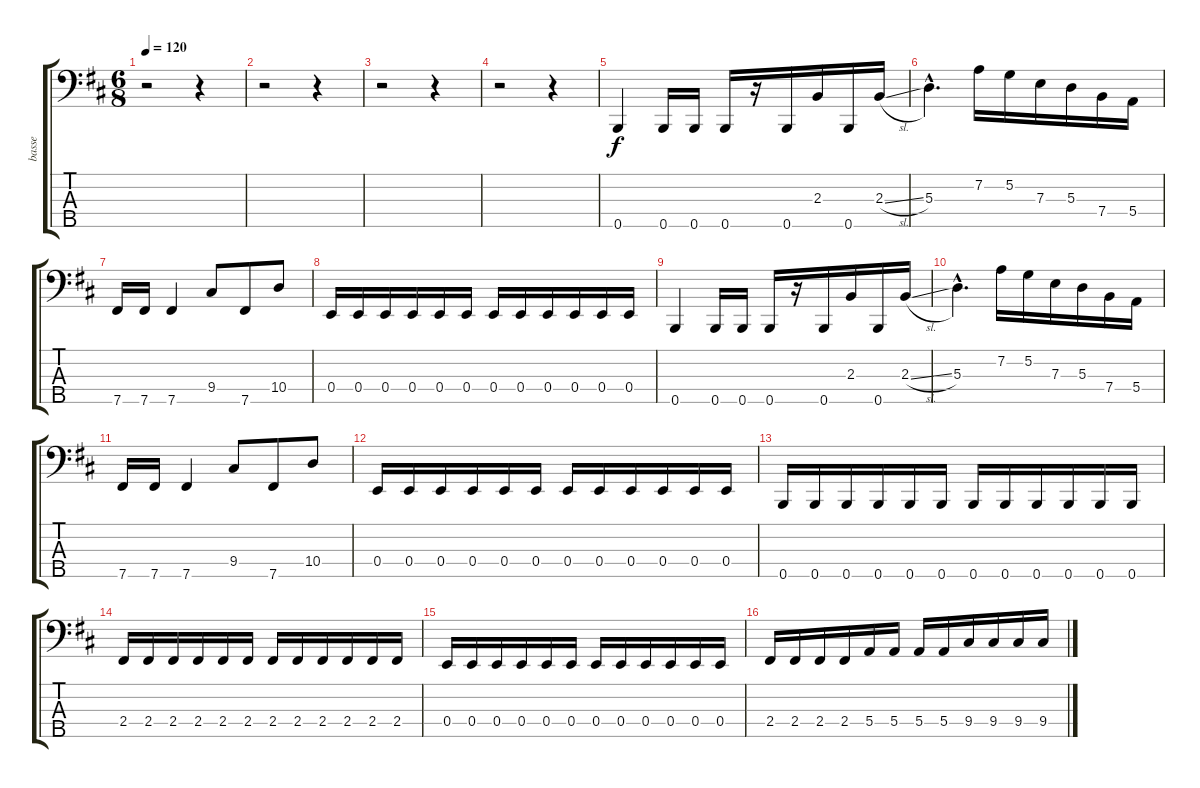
\track ("basse" "basse") {instrument electricbasspick}
\staff {score tabs}
\tuning (G2 D2 A1 E1 B0) {hide}
\ts (6 8)
\tempo 120
\clef f4
\ks bminor
r.2{dy f instrument electricbasspick} r.4 |
r.2 r.4 |
r.2 r.4 |
r.2 r.4 |
0.5.4 0.5.16 0.5.16 0.5.16 r.16 0.5.16 2.3.16 0.5.16 2.3{sl}.16 |
5.3{hac}.4{d} 7.2.16 5.2.16 7.3.16 5.3.16 7.4.16 5.4.16 |
7.5.16 7.5.16 7.5.4 9.4.8 7.5.8 10.4.8 |
0.4.16 0.4.16 0.4.16 0.4.16 0.4.16 0.4.16 0.4.16 0.4.16 0.4.16 0.4.16 0.4.16 0.4.16 |
0.5.4 0.5.16 0.5.16 0.5.16 r.16 0.5.16 2.3.16 0.5.16 2.3{sl}.16 |
5.3{hac}.4{d} 7.2.16 5.2.16 7.3.16 5.3.16 7.4.16 5.4.16 |
7.5.16 7.5.16 7.5.4 9.4.8 7.5.8 10.4.8 |
0.4.16 0.4.16 0.4.16 0.4.16 0.4.16 0.4.16 0.4.16 0.4.16 0.4.16 0.4.16 0.4.16 0.4.16 |
0.5.16 0.5.16 0.5.16 0.5.16 0.5.16 0.5.16 0.5.16 0.5.16 0.5.16 0.5.16 0.5.16 0.5.16 |
2.4.16 2.4.16 2.4.16 2.4.16 2.4.16 2.4.16 2.4.16 2.4.16 2.4.16 2.4.16 2.4.16 2.4.16 |
0.4.16 0.4.16 0.4.16 0.4.16 0.4.16 0.4.16 0.4.16 0.4.16 0.4.16 0.4.16 0.4.16 0.4.16 |
2.4.16 2.4.16 2.4.16 2.4.16 5.4.16 5.4.16 5.4.16 5.4.16 9.4.16 9.4.16 9.4.16 9.4.16
